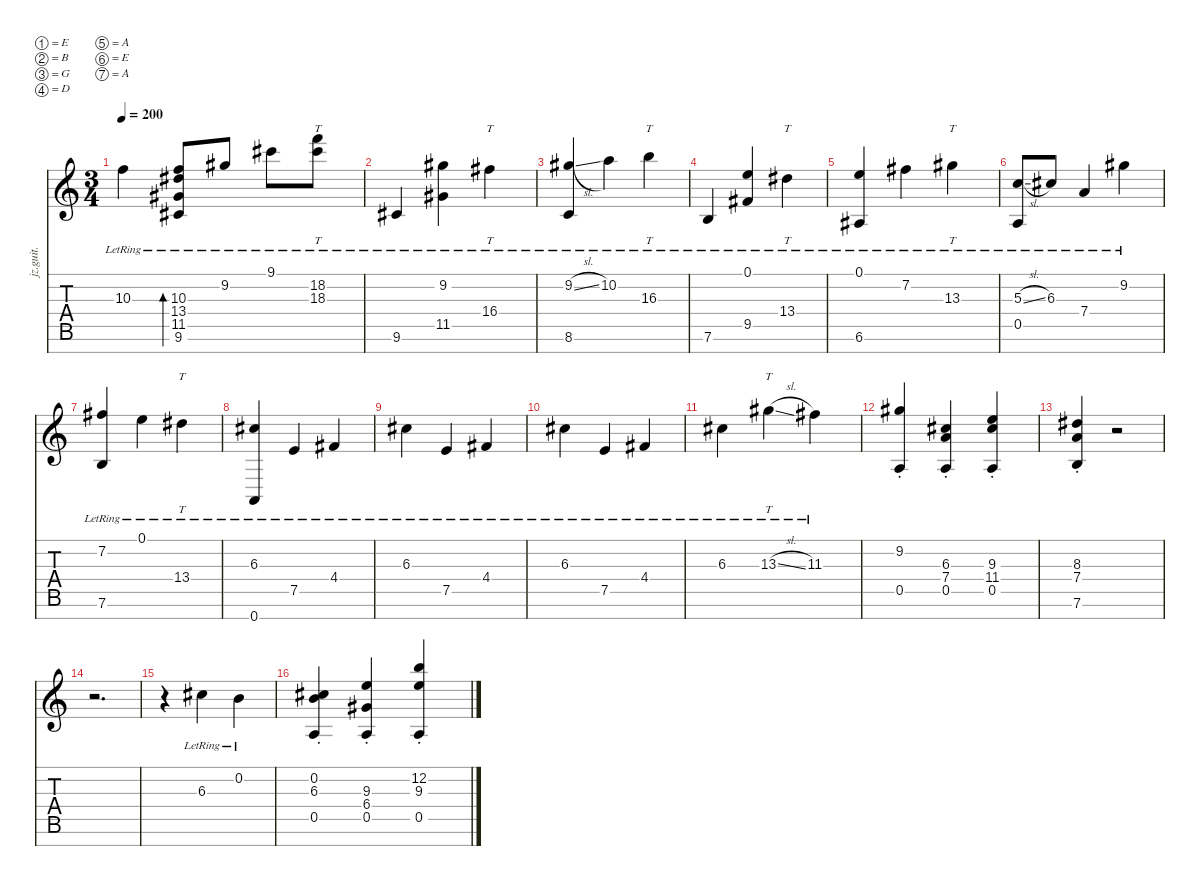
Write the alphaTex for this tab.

\defaultSystemsLayout 4
\hideDynamics
\bracketExtendMode nobrackets
\track ("Life is Roblox" "jz.guit.") {instrument electricguitarjazz}
\staff {score tabs}
\tuning (E4 B3 G3 D3 A2 E2 A1)
\ts (3 4)
\tempo 200
\clef g2
\ks c
10.3{lr}.4{dy mf beam Down} (10.3{lr} 13.4{lr acc #} 11.5{lr acc #} 9.6{lr acc #}).8{bd 65 beam Up} 9.2{lr acc #}.8{beam Up} 9.1{lr acc #}.8{beam Down} (18.2{lr} 18.3{lr acc #}).8{tt beam Down} |
9.6{lr acc #}.4{beam Up} (11.5{lr acc #} 9.2{lr acc #}).4{beam Down} 16.4{lr acc #}.4{tt beam Down} |
(9.2{sl lr acc #} 8.6{lr}).4{beam Up} 10.2{lr}.4{beam Down} 16.3{lr}.4{tt beam Down} |
7.6{lr}.4{beam Up} (9.5{lr acc #} 0.1{lr}).4{beam Up} 13.4{lr acc #}.4{tt beam Down} |
(0.1{lr} 6.6{lr acc #}).4{beam Up} 7.2{lr acc #}.4{beam Down} 13.3{lr acc #}.4{tt beam Down} |
(5.3{sl lr} 0.5{lr}).8{beam Up} 6.3{lr acc #}.8{beam Up} 7.4{lr}.4{beam Up} 9.2{lr acc #}.4{beam Down} |
(7.2{lr acc #} 7.6{lr}).4{beam Up} 0.1{lr}.4{beam Down} 13.4{lr acc #}.4{tt beam Down} |
(6.3{lr acc #} 0.7{lr}).4{beam Up} 7.5{lr}.4{beam Up} 4.4{lr acc #}.4{beam Up} |
6.3{lr acc #}.4{beam Down} 7.5{lr}.4{beam Up} 4.4{lr acc #}.4{beam Up} |
6.3{lr acc #}.4{beam Down} 7.5{lr}.4{beam Up} 4.4{lr acc #}.4{beam Up} |
6.3{lr acc #}.4{beam Down} 13.3{sl lr acc #}.4{tt beam Down} 11.3{lr acc #}.4{beam Down} |
(9.2{st acc #} 0.5{st}).4{beam Up} (6.3{st acc #} 7.4{st} 0.5{st}).4{beam Up} (9.3{st} 11.4{st acc #} 0.5{st}).4{beam Up} |
(8.3{st acc #} 7.4{st} 7.6{st}).4{beam Up} r.2{beam Down} |
r.2{d beam Down} |
r.4{beam Down} 6.3{lr acc #}.4{beam Down} 0.2{lr}.4{beam Down} |
(0.2{st} 6.3{st acc #} 0.5{st}).4{beam Up} (0.5{st} 6.4{st acc #} 9.3{st}).4{beam Up} (12.2{st} 9.3{st} 0.5{st}).4{beam Up}
